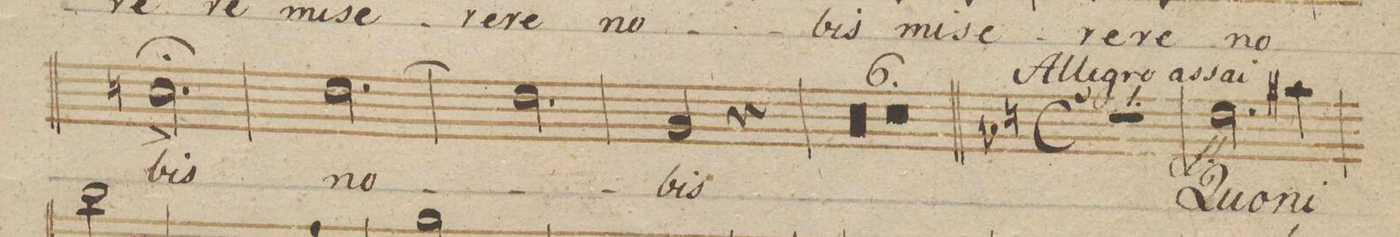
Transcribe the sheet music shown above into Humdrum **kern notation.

**kern	**text	**dynam
*I"Basso.	*	*
*clefF4	*	*
*k[b-e-]	*	*
*met(c)	*	*
*M3/4	*	*
2.En^<;>\	-bis	.
=120	=120	=120
[>2.F\	no-	.
=121	=121	=121
2.F\]	.	.
=122	=122	=122
2BB-/	-bis	.
4r	.	.
=123	=123	=123
0.r	.	.
=124	=124	=124
=125	=125	=125
=126	=126	=126
=127	=127	=127
1.r	.	.
=128	=128	=128
=129||	=129||	=129||
*k[b-]	*	*
*M4/4	*	*
*met(c)	*	*
*mmet(c)	*	*
1r	.	.
=130	=130	=130
2.F\	Quo-	ff
4c#X\	-ni-	.
=131	=131	=131
*-	*-	*-
